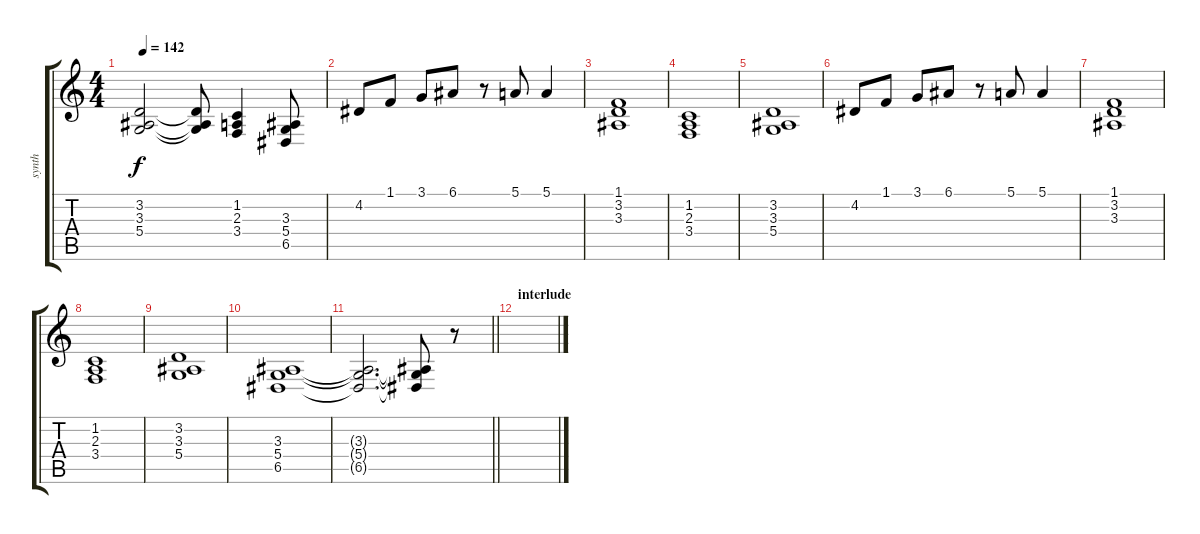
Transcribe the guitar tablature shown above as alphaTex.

\track ("synth" "synth") {instrument stringensemble1}
\staff {score tabs}
\tuning (E4 B3 G3 D3 A2 D2) {hide}
\ts (4 4)
\tempo 142
\clef g2
\ks c
(3.2 3.3 5.4).2{dy f} (3.2{t} 3.3{t} 5.4{t}).8 (1.2 2.3 3.4).4 (3.3 5.4 6.5).8 |
4.2.8 1.1.8 3.1.8 6.1.8 r.8 5.1.8 5.1.4 |
(1.1 3.2 3.3).1 |
(1.2 2.3 3.4).1 |
(3.2 3.3 5.4).1 |
4.2.8 1.1.8 3.1.8 6.1.8 r.8 5.1.8 5.1.4 |
(1.1 3.2 3.3).1 |
(1.2 2.3 3.4).1 |
(3.2 3.3 5.4).1 |
(3.3 5.4 6.5).1 |
\barLineRight lightlight
(3.3{t} 5.4{t} 6.5{t}).2{d} (3.3{t} 5.4{t} 6.5{t}).8 r.8 |
\section ("" "interlude")
